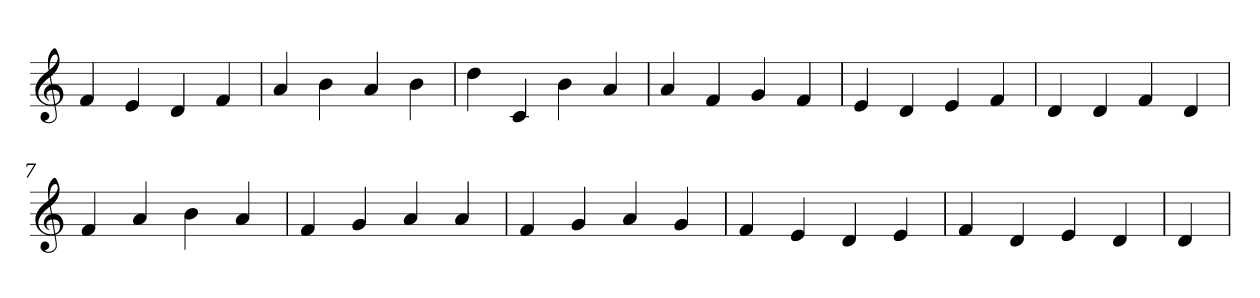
**kern
*part1
*staff1
*clefG2
=1
4f
4e
4d
4f
=2
4a
4b
4a
4b
=3
4dd
4c
4b
4a
=4
4a
4f
4g
4f
=5
4e
4d
4e
4f
=6
4d
4d
4f
4d
=7
4f
4a
4b
4a
=8
4f
4g
4a
4a
=9
4f
4g
4a
4g
=10
4f
4e
4d
4e
=11
4f
4d
4e
4d
=12
4d
=
*-
